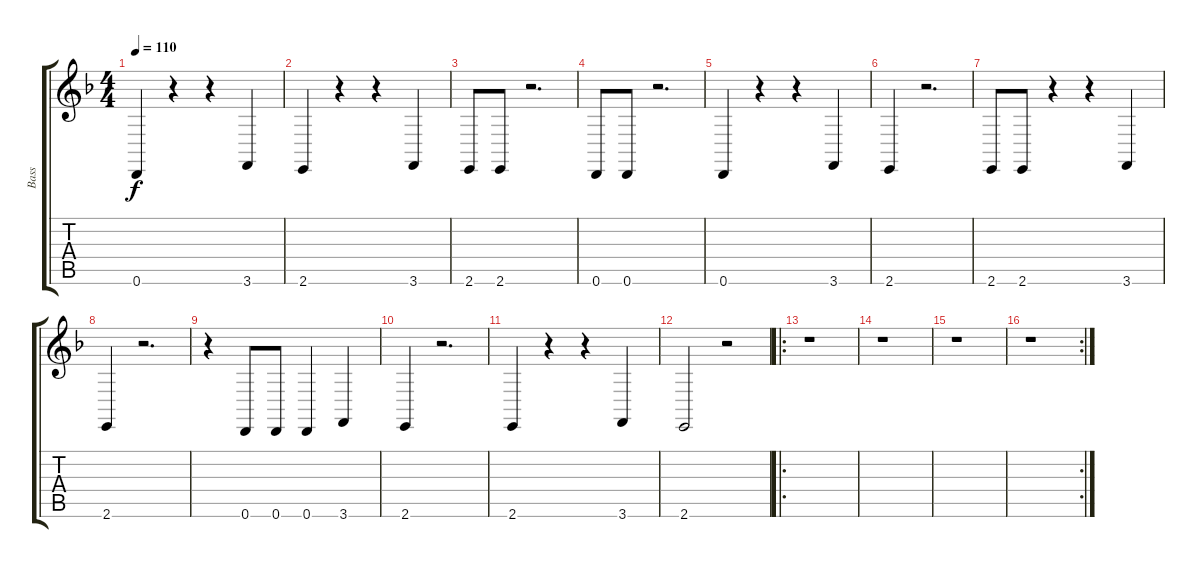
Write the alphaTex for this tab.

\track ("Bass" "Bass") {instrument voiceoohs}
\staff {score tabs}
\tuning (D4 A3 F3 C3 G2 D2) {hide}
\ts (4 4)
\tempo 110
\clef g2
\ks dminor
0.6.4{dy f} r.4 r.4 3.6.4 |
2.6.4 r.4 r.4 3.6.4 |
2.6.8 2.6.8 r.2{d} |
0.6.8 0.6.8 r.2{d} |
0.6.4 r.4 r.4 3.6.4 |
2.6.4 r.2{d} |
2.6.8 2.6.8 r.4 r.4 3.6.4 |
2.6.4 r.2{d} |
r.4 0.6.8 0.6.8 0.6.4 3.6.4 |
2.6.4 r.2{d} |
2.6.4 r.4 r.4 3.6.4 |
2.6.2 r.2 |
\ro
r.1 |
r.1 |
r.1 |
\rc 2
r.1
